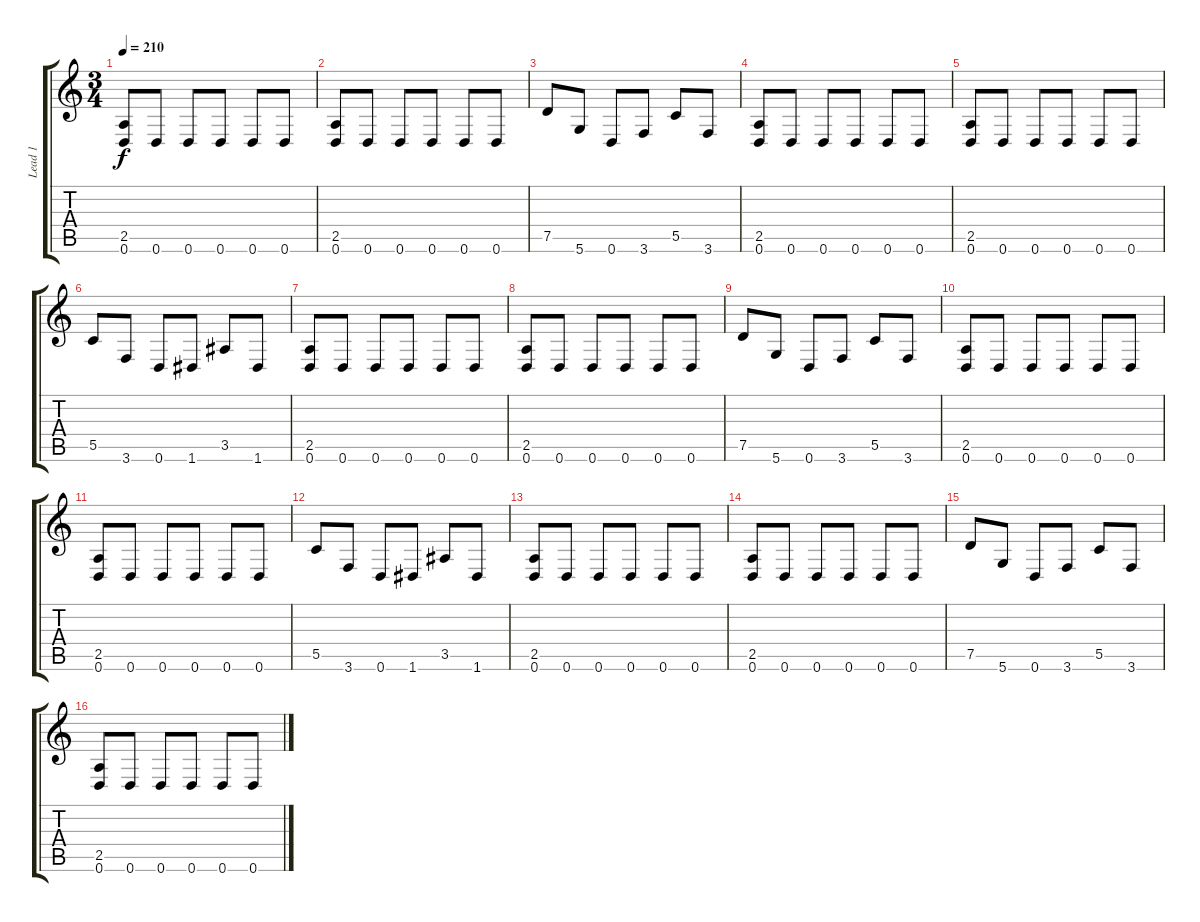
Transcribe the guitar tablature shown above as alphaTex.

\track ("Lead 1" "Lead 1") {instrument distortionguitar}
\staff {score tabs}
\tuning (D4 A3 F3 C3 G2 D2) {hide}
\ts (3 4)
\tempo 210
\clef g2
\ks c
(2.5 0.6).8{dy f} 0.6.8 0.6.8 0.6.8 0.6.8 0.6.8 |
(2.5 0.6).8 0.6.8 0.6.8 0.6.8 0.6.8 0.6.8 |
7.5.8 5.6.8 0.6.8 3.6.8 5.5.8 3.6.8 |
(2.5 0.6).8 0.6.8 0.6.8 0.6.8 0.6.8 0.6.8 |
(2.5 0.6).8 0.6.8 0.6.8 0.6.8 0.6.8 0.6.8 |
5.5.8 3.6.8 0.6.8 1.6.8 3.5.8 1.6.8 |
(2.5 0.6).8 0.6.8 0.6.8 0.6.8 0.6.8 0.6.8 |
(2.5 0.6).8 0.6.8 0.6.8 0.6.8 0.6.8 0.6.8 |
7.5.8 5.6.8 0.6.8 3.6.8 5.5.8 3.6.8 |
(2.5 0.6).8 0.6.8 0.6.8 0.6.8 0.6.8 0.6.8 |
(2.5 0.6).8 0.6.8 0.6.8 0.6.8 0.6.8 0.6.8 |
5.5.8 3.6.8 0.6.8 1.6.8 3.5.8 1.6.8 |
(2.5 0.6).8 0.6.8 0.6.8 0.6.8 0.6.8 0.6.8 |
(2.5 0.6).8 0.6.8 0.6.8 0.6.8 0.6.8 0.6.8 |
7.5.8 5.6.8 0.6.8 3.6.8 5.5.8 3.6.8 |
(2.5 0.6).8 0.6.8 0.6.8 0.6.8 0.6.8 0.6.8
